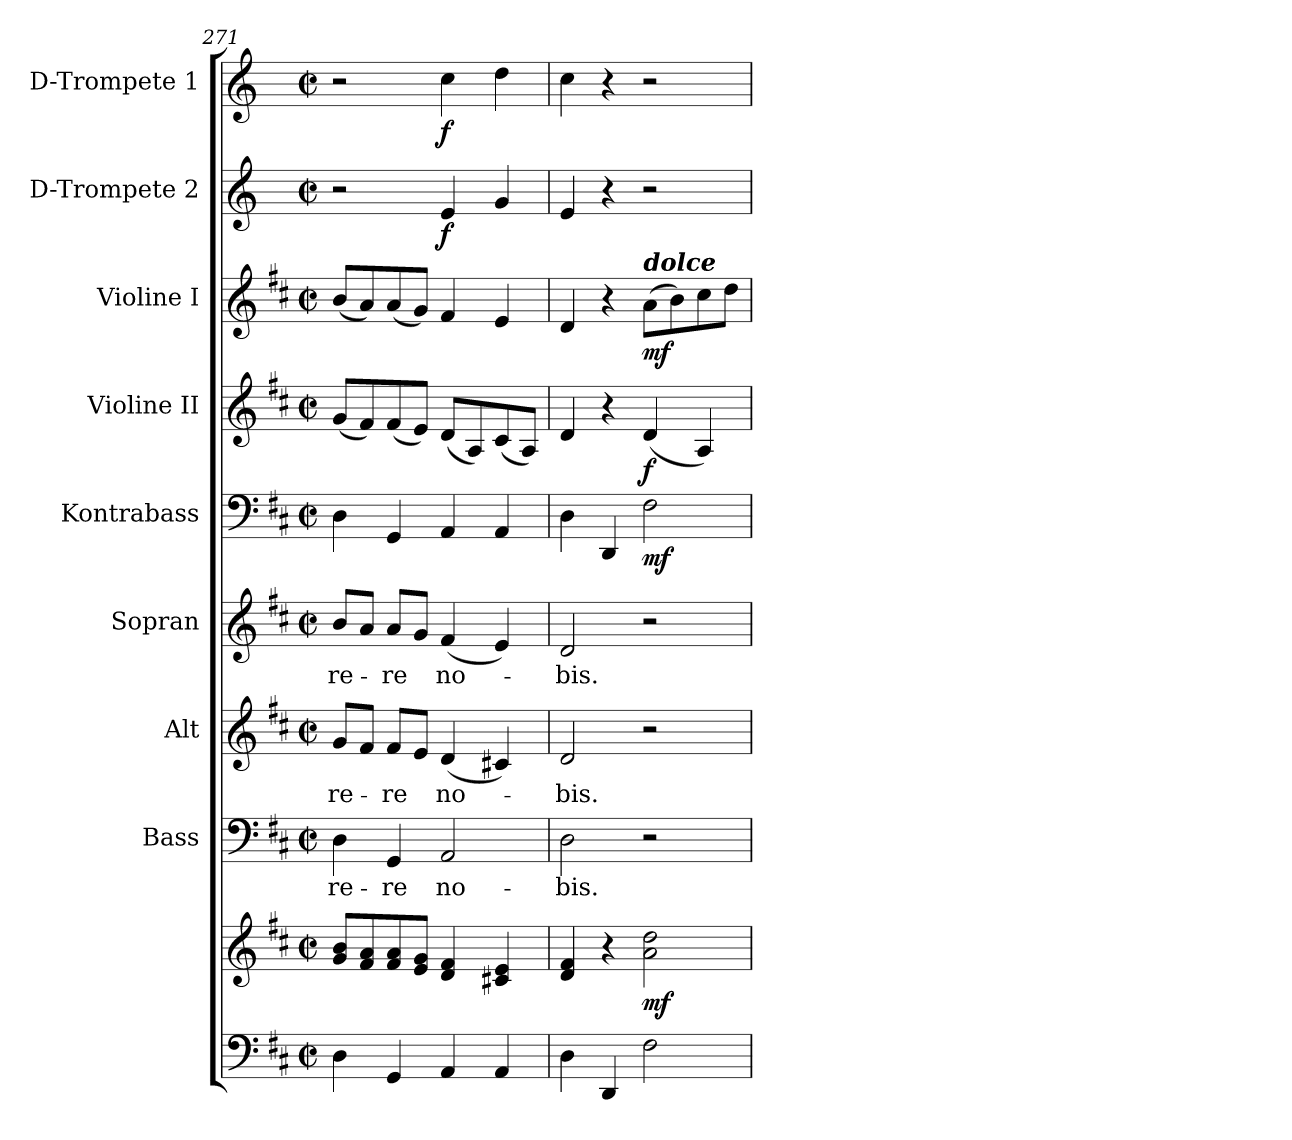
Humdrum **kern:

**kern	**kern	**dynam	**kern	**text	**kern	**text	**kern	**text	**kern	**dynam	**kern	**dynam	**kern	**dynam	**kern	**dynam	**kern	**dynam
*part9	*part9	*part9	*part8	*part8	*part7	*part7	*part6	*part6	*part5	*part5	*part4	*part4	*part3	*part3	*part2	*part2	*part1	*part1
*staff10	*staff9	*staff9/10	*staff8	*staff8	*staff7	*staff7	*staff6	*staff6	*staff5	*staff5	*staff4	*staff4	*staff3	*staff3	*staff2	*staff2	*staff1	*staff1
*	*	*	*I"Bass	*	*I"Alt	*	*I"Sopran	*	*I"Kontrabass	*	*I"Violine II	*	*I"Violine I	*	*I"D-Trompete 2	*	*I"D-Trompete 1	*
*	*	*	*I'B.	*	*I'A.	*	*I'S.	*	*I'Kb.	*	*I'Vl. II	*	*I'Vl. I	*	*I'D Trp. 2	*	*I'D Trp. 1	*
*clefF4	*clefG2	*	*clefF4	*	*clefG2	*	*clefG2	*	*clefF4	*	*clefG2	*	*clefG2	*	*clefG2	*	*clefG2	*
*	*	*	*	*	*	*	*	*	*ITrd7c12	*	*	*	*	*	*ITrd-1c-2	*	*ITrd-1c-2	*
*k[f#c#]	*k[f#c#]	*	*k[f#c#]	*	*k[f#c#]	*	*k[f#c#]	*	*k[f#c#]	*	*k[f#c#]	*	*k[f#c#]	*	*k[f#c#]	*	*k[f#c#]	*
*D:	*D:	*	*D:	*	*D:	*	*D:	*	*D:	*	*D:	*	*D:	*	*D:	*	*D:	*
*M2/2	*M2/2	*	*M2/2	*	*M2/2	*	*M2/2	*	*M2/2	*	*M2/2	*	*M2/2	*	*M2/2	*	*M2/2	*
*met(c|)	*met(c|)	*	*met(c|)	*	*met(c|)	*	*met(c|)	*	*met(c|)	*	*met(c|)	*	*met(c|)	*	*met(c|)	*	*met(c|)	*
=271	=271	=271	=271	=271	=271	=271	=271	=271	=271	=271	=271	=271	=271	=271	=271	=271	=271	=271
!	!	!	!	!LO:LY:b	!	!LO:LY:b	!	!LO:LY:b	!	!	!	!	!	!	!	!	!	!
4D\	8g/ 8b/L	.	4D\	-re-	8g/L	-re-	8b/L	-re-	4DD\	.	(<8g/L	.	(<8b/L	.	2r	.	2r	.
.	8f#/ 8a/	.	.	.	8f#/J	.	8a/J	.	.	.	8f#/)	.	8a/)	.	.	.	.	.
!	!	!	!	!LO:LY:b	!	!LO:LY:b	!	!LO:LY:b	!	!	!	!	!	!	!	!	!	!
4GG/	8f#/ 8a/	.	4GG/	-re	8f#/L	-re	8a/L	-re	4GGG/	.	(<8f#/	.	(<8a/	.	.	.	.	.
.	8e/ 8g/J	.	.	.	8e/J	.	8g/J	.	.	.	8e/J)	.	8g/J)	.	.	.	.	.
!	!	!	!	!LO:LY:b	!	!LO:LY:b	!	!LO:LY:b	!	!	!	!	!	!	!	!LO:DY:b	!	!LO:DY:b
4AA/	4d/ 4f#/	.	2AA/	no-	(<4d/	no-	(<4f#/	no-	4AAA/	.	(<8d/L	.	4f#/	.	4f#/	f	4dd\	f
.	.	.	.	.	.	.	.	.	.	.	8A/)	.	.	.	.	.	.	.
4AA/	4c#X/ 4e/	.	.	.	4c#X/)	.	4e/)	.	4AAA/	.	(<8c#/	.	4e/	.	4a/	.	4ee\	.
.	.	.	.	.	.	.	.	.	.	.	8A/J)	.	.	.	.	.	.	.
=272	=272	=272	=272	=272	=272	=272	=272	=272	=272	=272	=272	=272	=272	=272	=272	=272	=272	=272
!	!	!	!	!LO:LY:b	!	!LO:LY:b	!	!LO:LY:b	!	!	!	!	!	!	!	!	!	!
4D\	4d/ 4f#/	.	2D\	-bis.	2d/	-bis.	2d/	-bis.	4DD\	.	4d/	.	4d/	.	4f#/	.	4dd\	.
4DD/	4r	.	.	.	.	.	.	.	4DDD/	.	4r	.	4r	.	4r	.	4r	.
!	!	!	!	!	!	!	!	!	!	!	!	!	!LO:TX:a:Bi:t=dolce	!	!	!	!	!
!	!	!LO:DY:b	!	!	!	!	!	!	!	!LO:DY:b	!	!LO:DY:b	!	!LO:DY:b	!	!	!	!
2F#\	2a\ 2dd\	mf	2r	.	2r	.	2r	.	2FF#\	mf	(<4d/	f	(>8a\L	mf	2r	.	2r	.
.	.	.	.	.	.	.	.	.	.	.	.	.	8b\)	.	.	.	.	.
.	.	.	.	.	.	.	.	.	.	.	4A/)	.	8cc#\	.	.	.	.	.
.	.	.	.	.	.	.	.	.	.	.	.	.	8dd\J	.	.	.	.	.
=	=	=	=	=	=	=	=	=	=	=	=	=	=	=	=	=	=	=
*-	*-	*-	*-	*-	*-	*-	*-	*-	*-	*-	*-	*-	*-	*-	*-	*-	*-	*-
